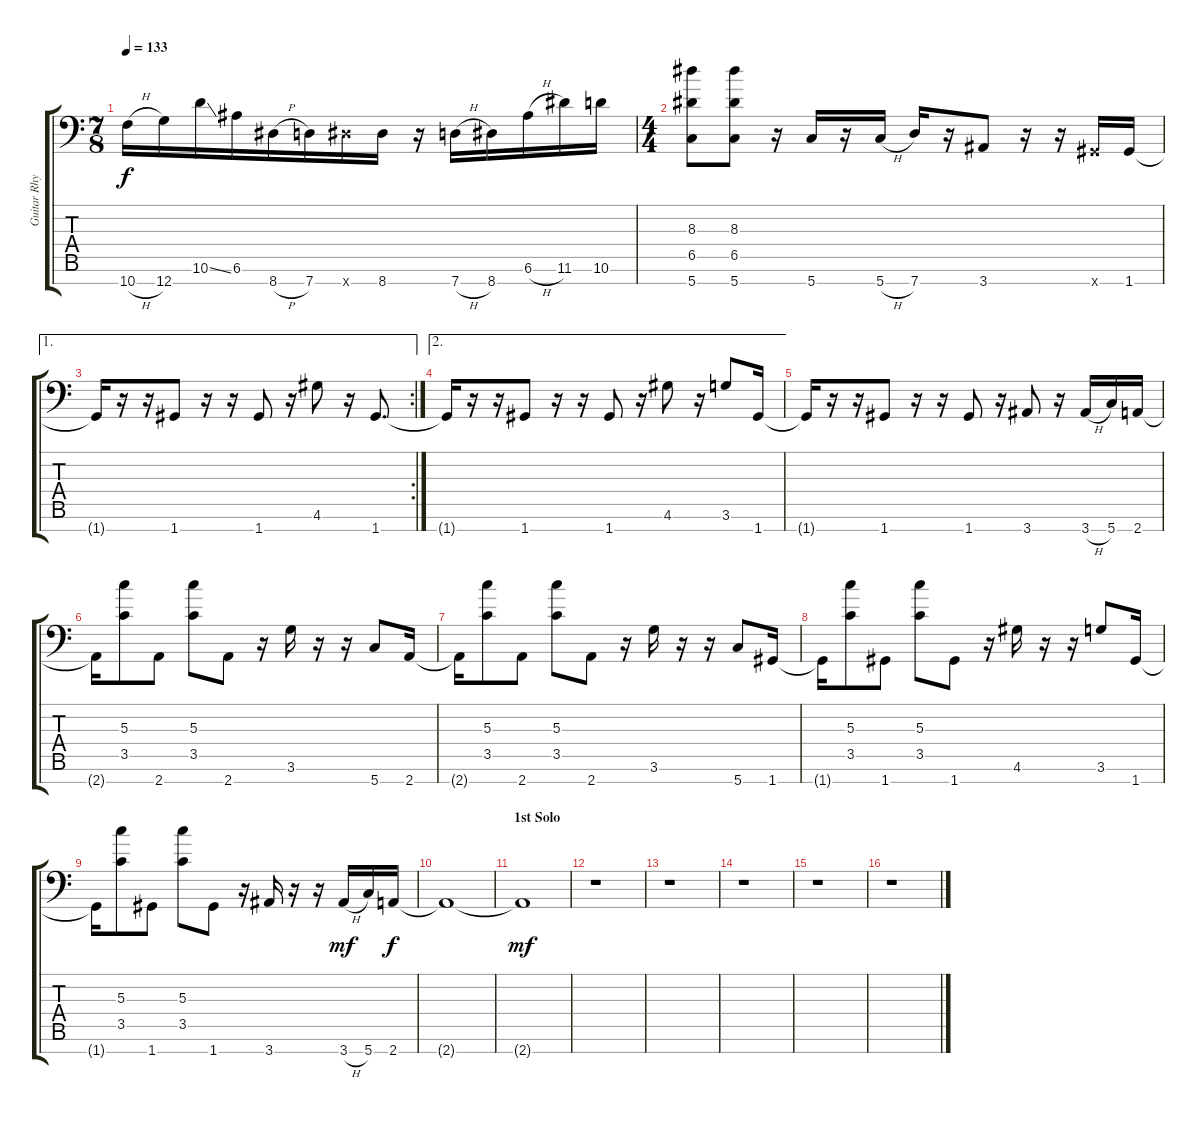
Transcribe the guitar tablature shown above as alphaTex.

\track ("Guitar Rhythm1" "Guitar Rhy") {instrument distortionguitar}
\staff {score tabs}
\tuning (E4 B3 G3 D3 A2 E2 G1) {hide}
\ts (7 8)
\tempo 133
\clef f4
\ks c
10.7{h}.16{dy f} 12.7.16 10.6{ss}.16 6.6.16 8.7{h}.16 7.7.16 8.7{x}.16 8.7.16 r.16 7.7{h}.16 8.7.16 6.6{h}.16 11.6.16 10.6.16 |
\ts (4 4)
(8.3 6.5 5.7).8 (8.3 6.5 5.7).8 r.16 5.7.16 r.16 5.7{h}.16 7.7.16 r.16 3.7.8 r.16 r.16 1.7{x}.16 1.7.16 |
\ae 1
\rc 2
1.7{t}.16 r.16 r.16 1.7.8 r.16 r.16 1.7.8 r.16 4.6.8 r.16 1.7.8{d} |
\ae 2
1.7{t}.16 r.16 r.16 1.7.8 r.16 r.16 1.7.8 r.16 4.6.8 r.16 3.6.8 1.7.16 |
1.7{t}.16 r.16 r.16 1.7.8 r.16 r.16 1.7.8 r.16 3.7.8 r.16 3.7{h}.16 5.7.16 2.7.16 |
2.7{t}.16 (5.3 3.5).8 2.7.8 (5.3 3.5).8 2.7.8 r.16 3.6.16 r.16 r.16 5.7.8 2.7.16 |
2.7{t}.16 (5.3 3.5).8 2.7.8 (5.3 3.5).8 2.7.8 r.16 3.6.16 r.16 r.16 5.7.8 1.7.16 |
1.7{t}.16 (5.3 3.5).8 1.7.8 (5.3 3.5).8 1.7.8 r.16 4.6.16 r.16 r.16 3.6.8 1.7.16 |
1.7{t}.16 (5.3 3.5).8 1.7.8 (5.3 3.5).8 1.7.8 r.16 3.7.16 r.16 r.16 3.7{h}.16{dy mf} 5.7.16 2.7.16{dy f} |
2.7{t}.1 |
\section ("" "1st Solo")
2.7{t}.1{dy mf} |
r.1 |
r.1 |
r.1 |
r.1 |
r.1
